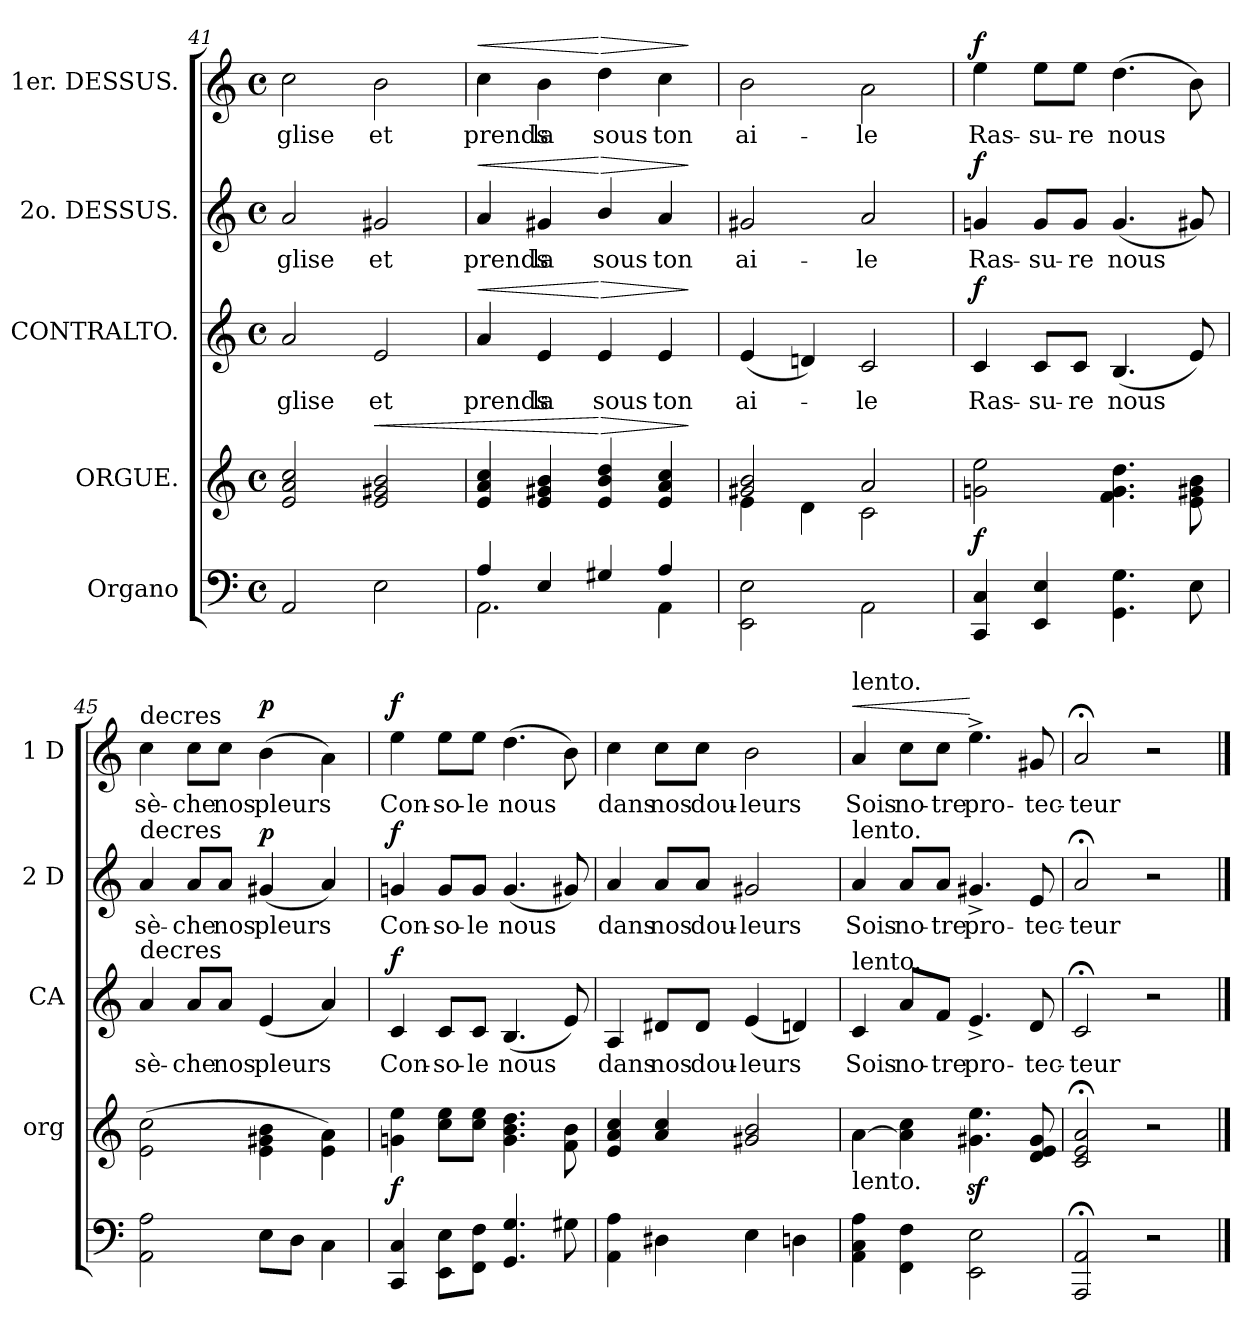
**kern	**kern	**dynam	**kern	**text	**dynam	**kern	**text	**dynam	**kern	**text	**dynam
*part5	*part4	*part4	*part3	*part3	*part3	*part2	*part2	*part2	*part1	*part1	*part1
*staff5	*staff4	*staff4	*staff3	*staff3	*staff3	*staff2	*staff2	*staff2	*staff1	*staff1	*staff1
*I"Organo	*I"ORGUE.	*	*I"CONTRALTO.	*	*	*I"2o. DESSUS.	*	*	*I"1er. DESSUS.	*	*
*	*I'org	*	*I'CA	*	*	*I'2 D	*	*	*I'1 D	*	*
*clefF4	*clefG2	*	*clefG2	*	*	*clefG2	*	*	*clefG2	*	*
*k[]	*k[]	*	*k[]	*	*	*k[]	*	*	*k[]	*	*
*a:	*a:	*	*a:	*	*	*a:	*	*	*a:	*	*
*M4/4	*M4/4	*	*M4/4	*	*	*M4/4	*	*	*M4/4	*	*
*met(c)	*met(c)	*	*met(c)	*	*	*met(c)	*	*	*met(c)	*	*
=41	=41	=41	=41	=41	=41	=41	=41	=41	=41	=41	=41
2AA/	2e/ 2a/ 2cc/	.	2a/	-glise	.	2a/	-glise	.	2cc\	-glise	.
!	!	!LO:HP:a	!	!	!	!	!	!	!	!	!
2E\	2e/ 2g#X/ 2b/	<	2e/	et	.	2g#X/	et	.	2b\	et	.
=42	=42	=42	=42	=42	=42	=42	=42	=42	=42	=42	=42
*^	*	*	*	*	*	*	*	*	*	*	*
!	!	!	!	!	!	!LO:HP:a	!	!	!LO:HP:a	!	!	!LO:HP:a
4A/	2.AA\	4e/ 4a/ 4cc/	.	4a/	prends	<	4a/	prends	<	4cc\	prends	<
4E/	.	4e/ 4g#X/ 4b/	.	4e/	la	.	4g#X/	la	.	4b\	la	.
!	!	!	!LO:HP:n=1:a	!	!	!LO:HP:n=1:a	!	!	!LO:HP:n=1:a	!	!	!LO:HP:n=1:a
4G#X/	.	4e/ 4b/ 4dd/	[ >	4e/	sous	[ >	4b/	sous	[ >	4dd\	sous	[ >
4A/	4AA\	4e/ 4a/ 4cc/	.	4e/	ton	.	4a/	ton	.	4cc\	ton	.
*v	*v	*	*	*	*	*	*	*	*	*	*	*
.	.	]	.	.	]	.	.	]	.	.	]
=43	=43	=43	=43	=43	=43	=43	=43	=43	=43	=43	=43
*	*^	*	*	*	*	*	*	*	*	*	*
2EE\ 2E\	2g#X/ 2b/	4e\	.	(>4e/	ai-	.	2g#X/	ai-	.	2b\	ai-	.
.	.	4d\	.	4dn/)	.	.	.	.	.	.	.	.
2AA\	2a/	2c\	.	2c/	-le	.	2a/	-le	.	2a\	-le	.
=44	=44	=44	=44	=44	=44	=44	=44	=44	=44	=44	=44	=44
!	!	!	!LO:DY:b	!	!	!LO:DY:a	!	!	!LO:DY:a	!	!	!LO:DY:a
*	*v	*v	*	*	*	*	*	*	*	*	*	*
4CC/ 4C/	2gn\ 2ee\	f	4c/	Ras-	f	4gn/	Ras-	f	4ee\	Ras-	f
4EE/ 4E/	.	.	8c/L	-su-	.	8g/L	-su-	.	8ee\L	-su-	.
.	.	.	8c/J	-re	.	8g/J	-re	.	8ee\J	-re	.
4.GG\ 4.G\	4.f\ 4.g\ 4.dd\	.	(>4.B/	nous	.	(>4.g/	nous	.	(4.dd\	nous	.
8E\	8e\ 8g#X\ 8b\	.	8e/)	.	.	8g#X/)	.	.	8b\)	.	.
=45	=45	=45	=45	=45	=45	=45	=45	=45	=45	=45	=45
!	!	!	!	!	!	!	!	!	!LO:TX:a:t=decres	!	!
!	!	!	!	!	!	!LO:TX:a:t=decres	!	!	!	!	!
!	!	!	!LO:TX:a:t=decres	!	!	!	!	!	!	!	!
2AA\ 2A\	(2e\ 2cc\	.	4a/	sè-	.	4a/	sè-	.	4cc\	sè-	.
.	.	.	8a/L	-che	.	8a/L	-che	.	8cc\L	-che	.
.	.	.	8a/J	nos	.	8a/J	nos	.	8cc\J	nos	.
!	!	!	!	!	!	!	!	!LO:DY:a	!	!	!LO:DY:a
8E\L	4e\ 4g#X\ 4b\	.	(>4e/	pleurs	.	(>4g#X/	pleurs	p	(4b\	pleurs	p
8D\J	.	.	.	.	.	.	.	.	.	.	.
4C\	4e\ 4a\)	.	4a/)	.	.	4a/)	.	.	4a\)	.	.
=46	=46	=46	=46	=46	=46	=46	=46	=46	=46	=46	=46
!	!	!LO:DY:b	!	!	!LO:DY:a	!	!	!LO:DY:a	!	!	!LO:DY:a
4CC/ 4C/	4gn\ 4ee\	f	4c/	Con-	f	4gn/	Con-	f	4ee\	Con-	f
8EE\ 8E\L	8cc\ 8ee\L	.	8c/L	-so-	.	8g/L	-so-	.	8ee\L	-so-	.
8FF\ 8F\J	8cc\ 8ee\J	.	8c/J	-le	.	8g/J	-le	.	8ee\J	-le	.
4.GG/ 4.G/	4.g\ 4.b\ 4.dd\	.	(4.B/	nous	.	(4.g/	nous	.	(4.dd\	nous	.
8G#X\	8f\ 8b\	.	8e/)	.	.	8g#X/)	.	.	8b\)	.	.
=47	=47	=47	=47	=47	=47	=47	=47	=47	=47	=47	=47
4AA\ 4A\	4e/ 4a/ 4cc/	.	4A/	dans	.	4a/	dans	.	4cc\	dans	.
4D#X\	4a/ 4cc/	.	8d#X/L	nos	.	8a/L	nos	.	8cc\L	nos	.
.	.	.	8d#/J	dou-	.	8a/J	dou-	.	8cc\J	dou-	.
4E\	2g#X/ 2b/	.	(>4e/	-leurs	.	2g#X/	-leurs	.	2b\	-leurs	.
4Dn\	.	.	4dn/)	.	.	.	.	.	.	.	.
=48	=48	=48	=48	=48	=48	=48	=48	=48	=48	=48	=48
!	!	!	!	!	!	!	!	!	!LO:TX:a:t=lento.	!	!
!	!	!	!	!	!	!LO:TX:a:t=lento.	!	!	!	!	!
!	!	!	!LO:TX:a:t=lento.	!	!	!	!	!	!	!	!
!	!LO:TX:b:t=lento.	!	!	!	!	!	!	!	!	!	!
!	!	!	!	!	!	!	!	!	!	!	!LO:HP:a
4AA\ 4C\ 4A\	[4a\	.	4c/	Sois	.	4a/	Sois	.	4a/	Sois	<
4FF\ 4F\	4a]\ 4cc\	.	8a/L	no-	.	8a/L	no-	.	8cc\L	no-	.
.	.	.	8f/J	-tre	.	8a/J	-tre	.	8cc\J	-tre	.
2EE\ 2E\	4.g#Xz<\ 4.eez<\	.	4.e^>/	pro-	.	4.g#X^>/	pro-	.	4.ee^\	pro-	[
.	8d/ 8e/ 8g#/	.	8d/	-tec-	.	8e/	-tec-	.	8g#X/	-tec-	.
=49	=49	=49	=49	=49	=49	=49	=49	=49	=49	=49	=49
2AAA;</ 2AA;</	2c;</ 2e;</ 2a;</	.	2c;</	-teur	.	2a;</	-teur	.	2a;</	-teur	.
2r	2r	.	2r	.	.	2r	.	.	2r	.	.
==	==	==	==	==	==	==	==	==	==	==	==
*-	*-	*-	*-	*-	*-	*-	*-	*-	*-	*-	*-
